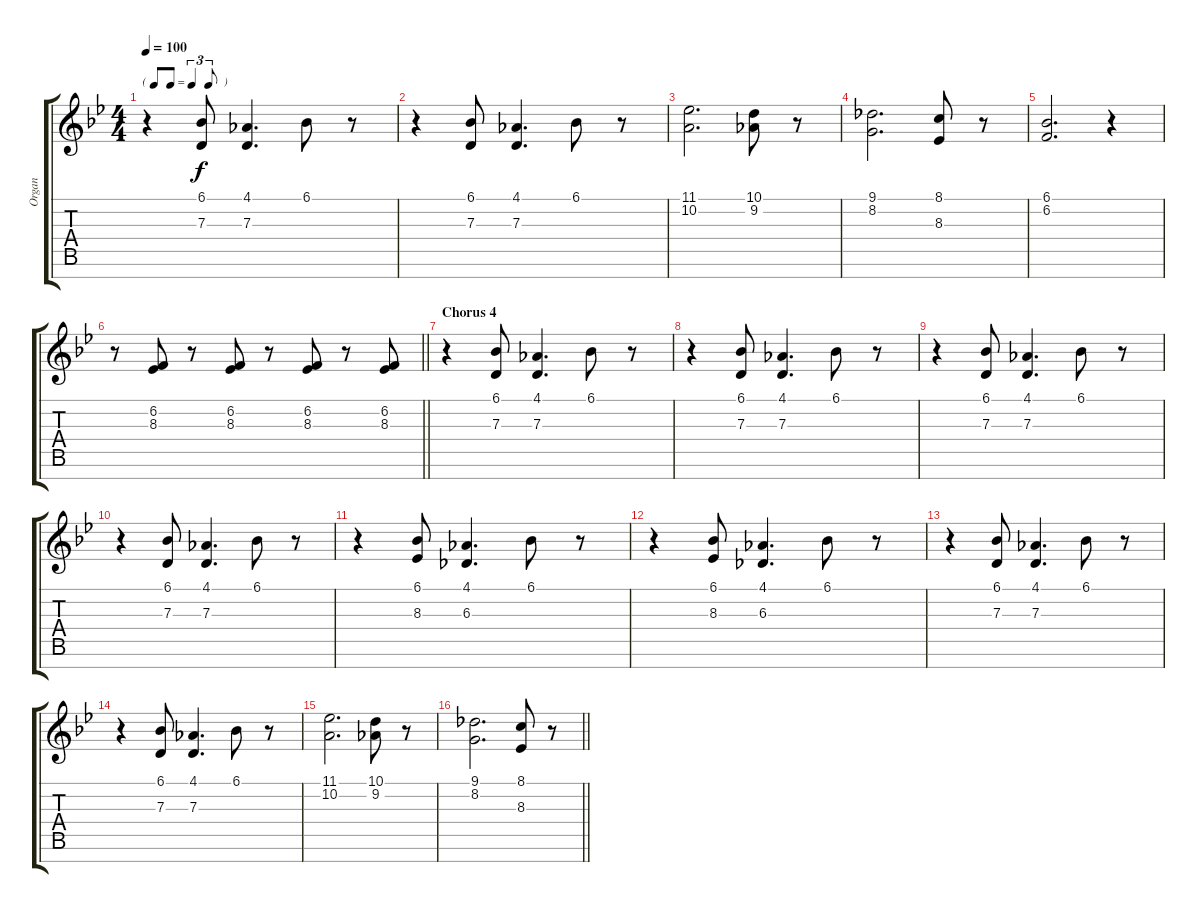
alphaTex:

\track ("Organ" "Organ") {instrument drawbarorgan}
\staff {score tabs}
\tuning (E4 B3 G3 D3 A2 E2 B1) {hide}
\ts (4 4)
\tf triplet8th
\tempo 100
\clef g2
\ks bb
r.4{dy f} (6.1 7.3).8 (4.1 7.3).4{d} 6.1.8 r.8 |
r.4 (6.1 7.3).8 (4.1 7.3).4{d} 6.1.8 r.8 |
(11.1 10.2).2{d} (10.1 9.2).8 r.8 |
(9.1 8.2).2{d} (8.1 8.3).8 r.8 |
(6.1 6.2).2{d} r.4 |
\barLineRight lightlight
r.8 (6.2 8.3).8 r.8 (6.2 8.3).8 r.8 (6.2 8.3).8 r.8 (6.2 8.3).8 |
\section ("" "Chorus 4")
r.4 (6.1 7.3).8 (4.1 7.3).4{d} 6.1.8 r.8 |
r.4 (6.1 7.3).8 (4.1 7.3).4{d} 6.1.8 r.8 |
r.4 (6.1 7.3).8 (4.1 7.3).4{d} 6.1.8 r.8 |
r.4 (6.1 7.3).8 (4.1 7.3).4{d} 6.1.8 r.8 |
r.4 (6.1 8.3).8 (4.1 6.3).4{d} 6.1.8 r.8 |
r.4 (6.1 8.3).8 (4.1 6.3).4{d} 6.1.8 r.8 |
r.4 (6.1 7.3).8 (4.1 7.3).4{d} 6.1.8 r.8 |
r.4 (6.1 7.3).8 (4.1 7.3).4{d} 6.1.8 r.8 |
(11.1 10.2).2{d} (10.1 9.2).8 r.8 |
\barLineRight lightlight
(9.1 8.2).2{d} (8.1 8.3).8 r.8
